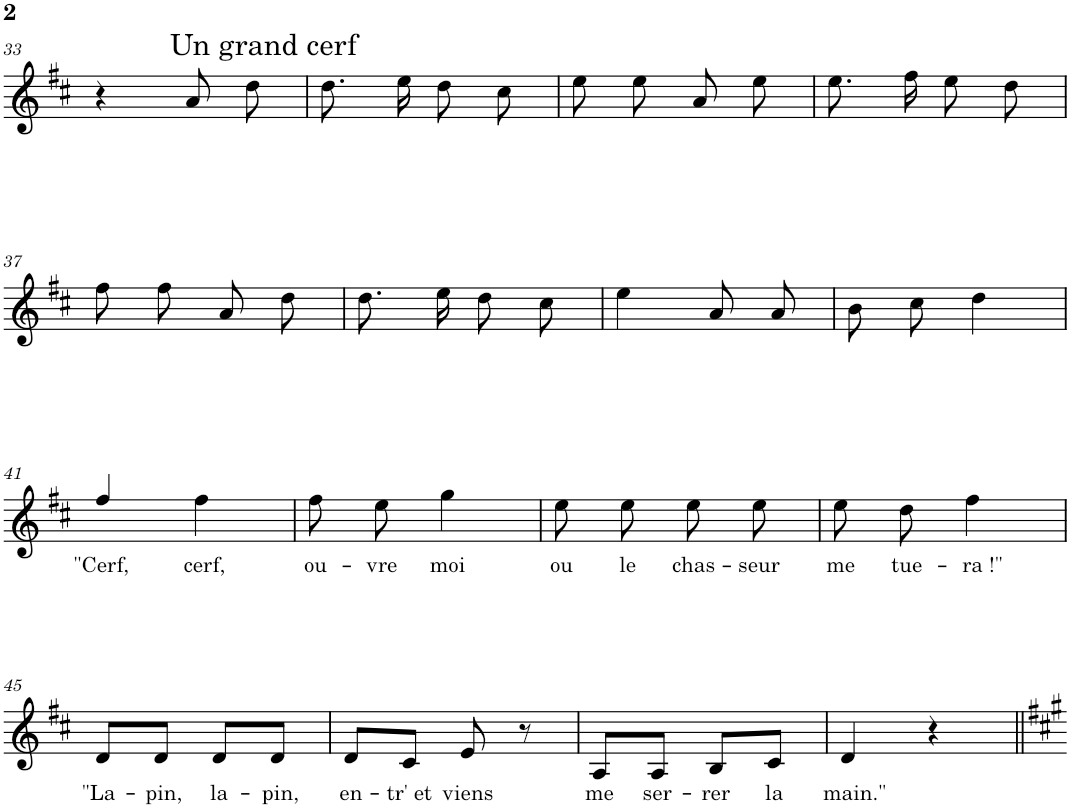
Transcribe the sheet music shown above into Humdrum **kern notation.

**kern	**text
*part1	*part1
*staff1	*staff1
*I"Clarinette	*
*I'Clar.	*
!!LO:PB:g=z
*clefG2	*
*Trd1c2	*
*k[f#c#]	*
*M2/4	*
=33	=33
!LO:TX:a:t=Un grand cerf	!
4r	.
8a/	.
8dd\	.
=34	=34
8.dd\	.
16ee\	.
8dd\	.
8cc#\	.
=35	=35
8ee\	.
8ee\	.
8a/	.
8ee\	.
=36	=36
8.ee\	.
16ff#\	.
8ee\	.
8dd\	.
!!LO:LB:g=z
=37	=37
8ff#\	.
8ff#\	.
8a/	.
8dd\	.
=38	=38
8.dd\	.
16ee\	.
8dd\	.
8cc#\	.
=39	=39
4ee\	.
8a/	.
8a/	.
=40	=40
8b\	.
8cc#\	.
4dd\	.
!!LO:LB:g=z
=41	=41
!	!LO:LY:b
4ff#/	"Cerf,
!	!LO:LY:b
4ff#\	cerf,
=42	=42
!	!LO:LY:b
8ff#\	ou-
!	!LO:LY:b
8ee\	-vre
!	!LO:LY:b
4gg\	moi
=43	=43
!	!LO:LY:b
8ee\	ou
!	!LO:LY:b
8ee\	le
!	!LO:LY:b
8ee\	chas-
!	!LO:LY:b
8ee\	-seur
=44	=44
!	!LO:LY:b
8ee\	me
!	!LO:LY:b
8dd\	tue-
!	!LO:LY:b
4ff#\	-ra !"
!!LO:LB:g=z
=45	=45
!	!LO:LY:b
8d/L	"La-
!	!LO:LY:b
8d/J	-pin,
!	!LO:LY:b
8d/L	la-
!	!LO:LY:b
8d/J	-pin,
=46	=46
!	!LO:LY:b
8d/L	en-
!	!LO:LY:b
8c#/J	-tr' et
!	!LO:LY:b
8e/	viens
8r	.
=47	=47
!	!LO:LY:b
8A/L	me
!	!LO:LY:b
8A/J	ser-
!	!LO:LY:b
8B/L	-rer
!	!LO:LY:b
8c#/J	la
=48	=48
!	!LO:LY:b
4d/	main."
4r	.
=||	=||
*-	*-
